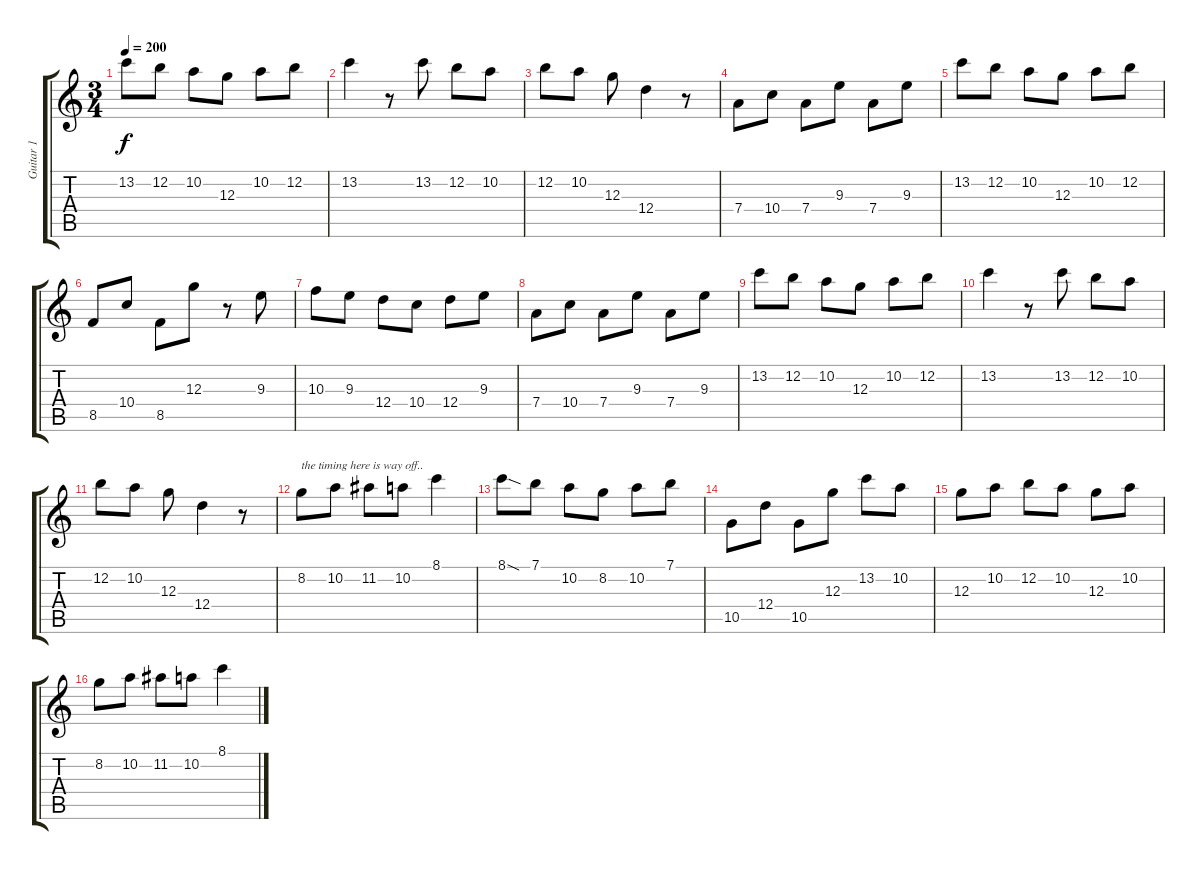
\track ("Guitar 1" "Guitar 1") {instrument distortionguitar}
\staff {score tabs}
\tuning (E4 B3 G3 D3 A2 E2) {hide}
\ts (3 4)
\tempo 200
\clef g2
\ks c
13.2.8{dy f} 12.2.8 10.2.8 12.3.8 10.2.8 12.2.8 |
13.2.4 r.8 13.2.8 12.2.8 10.2.8 |
12.2.8 10.2.8 12.3.8 12.4.4 r.8 |
7.4.8 10.4.8 7.4.8 9.3.8 7.4.8 9.3.8 |
13.2.8 12.2.8 10.2.8 12.3.8 10.2.8 12.2.8 |
8.5.8 10.4.8 8.5.8 12.3.8 r.8 9.3.8 |
10.3.8 9.3.8 12.4.8 10.4.8 12.4.8 9.3.8 |
7.4.8 10.4.8 7.4.8 9.3.8 7.4.8 9.3.8 |
13.2.8 12.2.8 10.2.8 12.3.8 10.2.8 12.2.8 |
13.2.4 r.8 13.2.8 12.2.8 10.2.8 |
12.2.8 10.2.8 12.3.8 12.4.4 r.8 |
8.2.8{txt "the timing here is way off.."} 10.2.8 11.2.8 10.2.8 8.1.4 |
8.1{sod}.8 7.1.8 10.2.8 8.2.8 10.2.8 7.1.8 |
10.5.8 12.4.8 10.5.8 12.3.8 13.2.8 10.2.8 |
12.3.8 10.2.8 12.2.8 10.2.8 12.3.8 10.2.8 |
8.2.8 10.2.8 11.2.8 10.2.8 8.1.4
